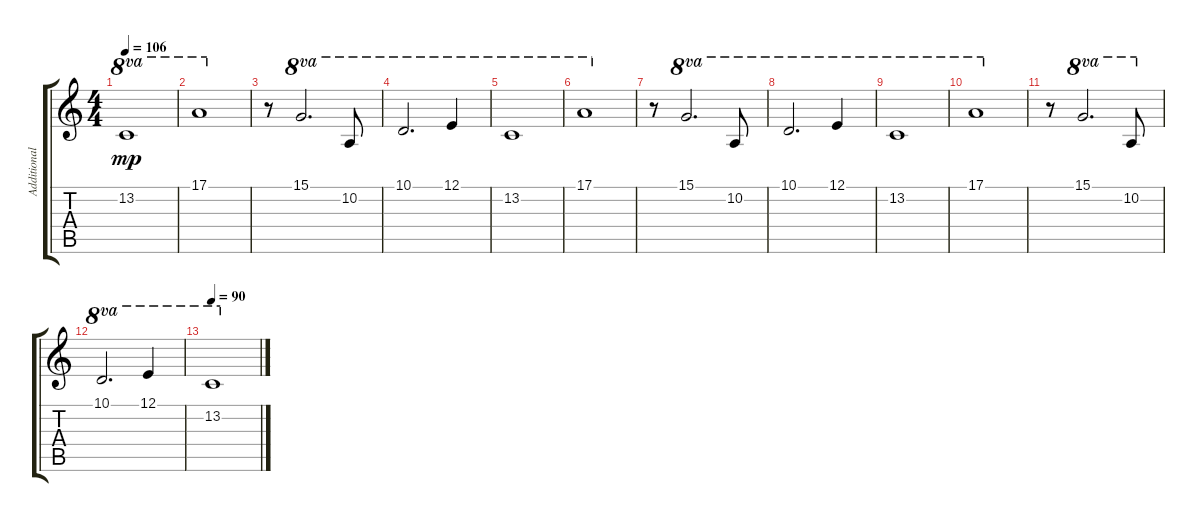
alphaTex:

\track ("Additional Fiddle" "Additional") {instrument violin}
\staff {score tabs}
\tuning (E4 B3 G3 D3 A2 E2) {hide}
\ts (4 4)
\tempo 106
\clef g2
\ks c
13.2.1{ot 8va dy mp} |
17.1.1{ot 8va} |
r.8 15.1.2{d ot 8va} 10.2.8{ot 8va} |
10.1.2{d ot 8va} 12.1.4{ot 8va} |
13.2.1{ot 8va} |
17.1.1{ot 8va} |
r.8 15.1.2{d ot 8va} 10.2.8{ot 8va} |
10.1.2{d ot 8va} 12.1.4{ot 8va} |
13.2.1{ot 8va} |
17.1.1{ot 8va} |
r.8 15.1.2{d ot 8va} 10.2.8{ot 8va} |
10.1.2{d ot 8va} 12.1.4{ot 8va} |
\tempo 90
13.2.1{ot 8va}
